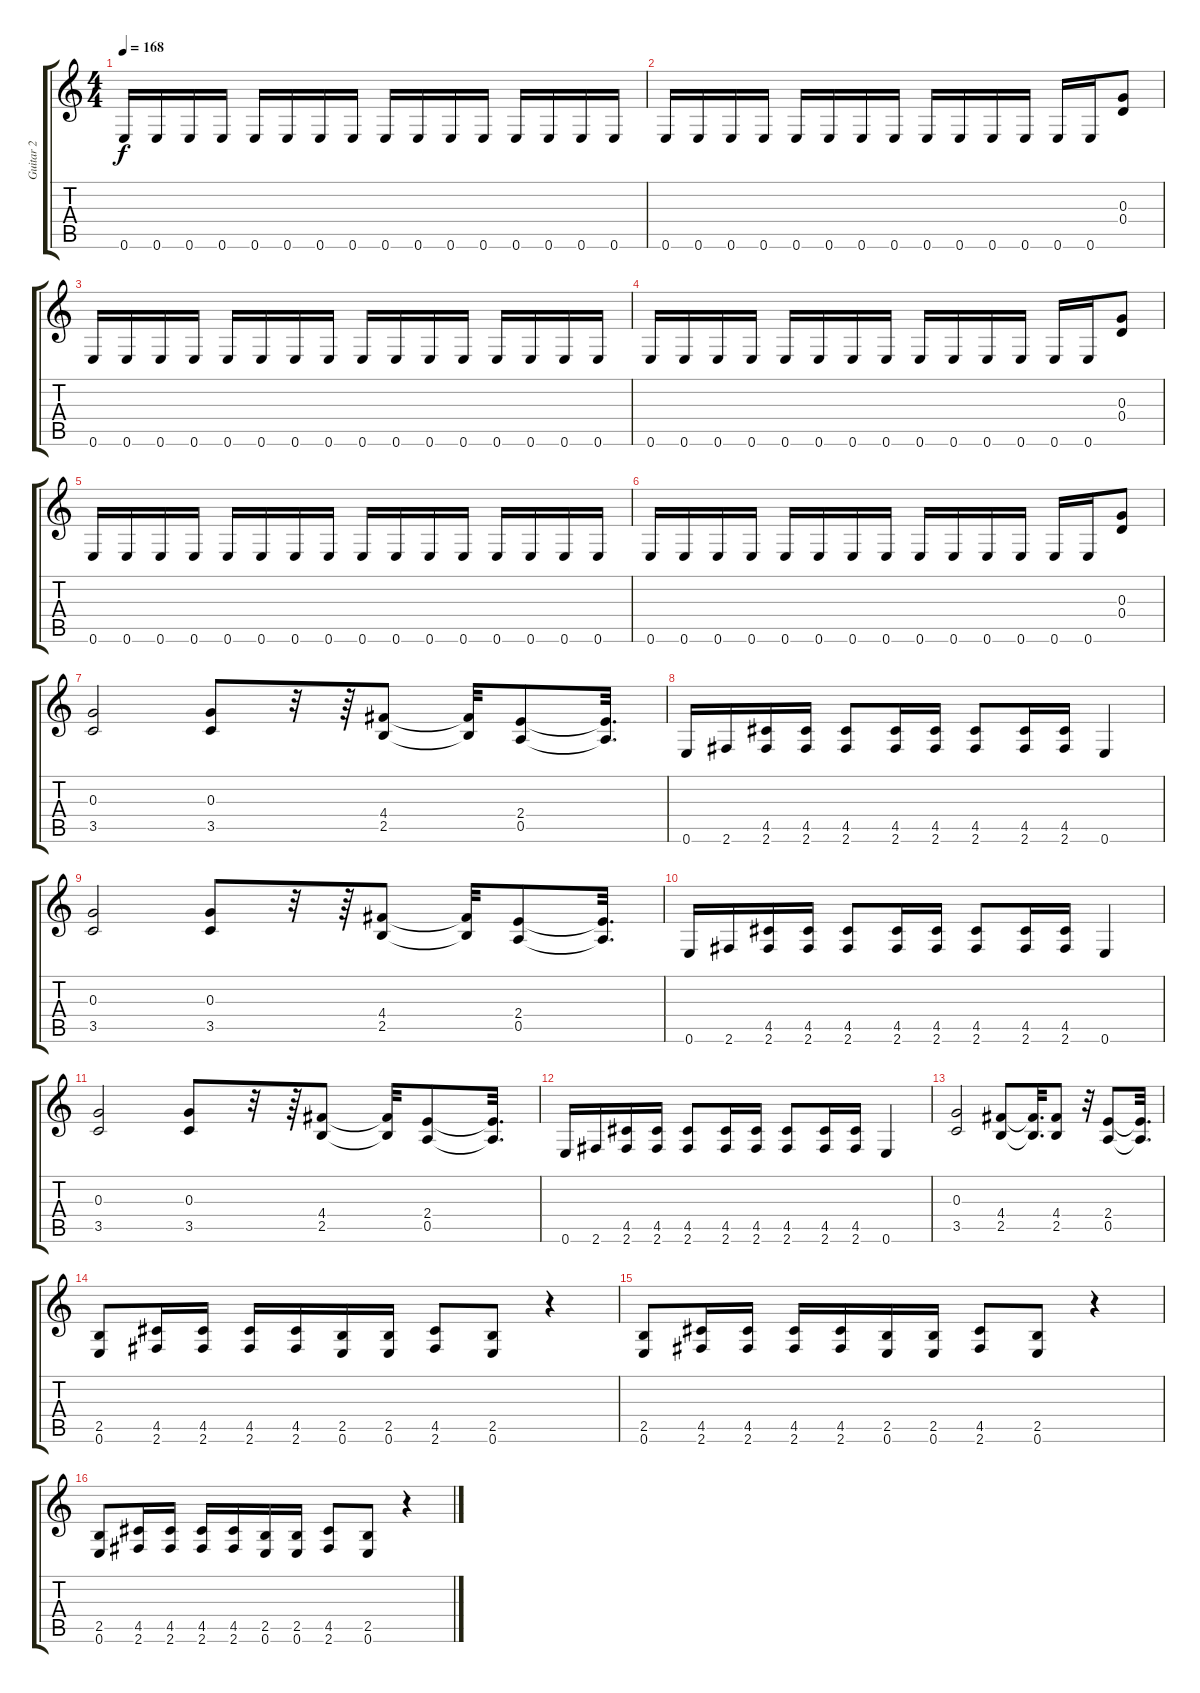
\track ("Guitar 2" "Guitar 2") {instrument overdrivenguitar}
\staff {score tabs}
\tuning (E4 B3 G3 D3 A2 E2) {hide}
\ts (4 4)
\tempo 168
\clef g2
\ks c
0.6.16{dy f} 0.6.16 0.6.16 0.6.16 0.6.16 0.6.16 0.6.16 0.6.16 0.6.16 0.6.16 0.6.16 0.6.16 0.6.16 0.6.16 0.6.16 0.6.16 |
0.6.16 0.6.16 0.6.16 0.6.16 0.6.16 0.6.16 0.6.16 0.6.16 0.6.16 0.6.16 0.6.16 0.6.16 0.6.16 0.6.16 (0.3 0.4).8 |
0.6.16 0.6.16 0.6.16 0.6.16 0.6.16 0.6.16 0.6.16 0.6.16 0.6.16 0.6.16 0.6.16 0.6.16 0.6.16 0.6.16 0.6.16 0.6.16 |
0.6.16 0.6.16 0.6.16 0.6.16 0.6.16 0.6.16 0.6.16 0.6.16 0.6.16 0.6.16 0.6.16 0.6.16 0.6.16 0.6.16 (0.3 0.4).8 |
0.6.16 0.6.16 0.6.16 0.6.16 0.6.16 0.6.16 0.6.16 0.6.16 0.6.16 0.6.16 0.6.16 0.6.16 0.6.16 0.6.16 0.6.16 0.6.16 |
0.6.16 0.6.16 0.6.16 0.6.16 0.6.16 0.6.16 0.6.16 0.6.16 0.6.16 0.6.16 0.6.16 0.6.16 0.6.16 0.6.16 (0.3 0.4).8 |
(0.3 3.5).2 (0.3 3.5).8 r.32 r.64 (4.4 2.5).8 (4.4{t} 2.5{t}).32 (2.4 0.5).8 (2.4{t} 0.5{t}).32{d} |
0.6.16 2.6.16 (4.5 2.6).16 (4.5 2.6).16 (4.5 2.6).8 (4.5 2.6).16 (4.5 2.6).16 (4.5 2.6).8 (4.5 2.6).16 (4.5 2.6).16 0.6.4 |
(0.3 3.5).2 (0.3 3.5).8 r.32 r.64 (4.4 2.5).8 (4.4{t} 2.5{t}).32 (2.4 0.5).8 (2.4{t} 0.5{t}).32{d} |
0.6.16 2.6.16 (4.5 2.6).16 (4.5 2.6).16 (4.5 2.6).8 (4.5 2.6).16 (4.5 2.6).16 (4.5 2.6).8 (4.5 2.6).16 (4.5 2.6).16 0.6.4 |
(0.3 3.5).2 (0.3 3.5).8 r.32 r.64 (4.4 2.5).8 (4.4{t} 2.5{t}).32 (2.4 0.5).8 (2.4{t} 0.5{t}).32{d} |
0.6.16 2.6.16 (4.5 2.6).16 (4.5 2.6).16 (4.5 2.6).8 (4.5 2.6).16 (4.5 2.6).16 (4.5 2.6).8 (4.5 2.6).16 (4.5 2.6).16 0.6.4 |
(0.3 3.5).2 (4.4 2.5).8 (4.4{t} 2.5{t}).32{d} (4.4 2.5).8 r.32 (2.4 0.5).8 (2.4{t} 0.5{t}).32{d} |
(2.5 0.6).8 (4.5 2.6).16 (4.5 2.6).16 (4.5 2.6).16 (4.5 2.6).16 (2.5 0.6).16 (2.5 0.6).16 (4.5 2.6).8 (2.5 0.6).8 r.4 |
(2.5 0.6).8 (4.5 2.6).16 (4.5 2.6).16 (4.5 2.6).16 (4.5 2.6).16 (2.5 0.6).16 (2.5 0.6).16 (4.5 2.6).8 (2.5 0.6).8 r.4 |
(2.5 0.6).8 (4.5 2.6).16 (4.5 2.6).16 (4.5 2.6).16 (4.5 2.6).16 (2.5 0.6).16 (2.5 0.6).16 (4.5 2.6).8 (2.5 0.6).8 r.4
